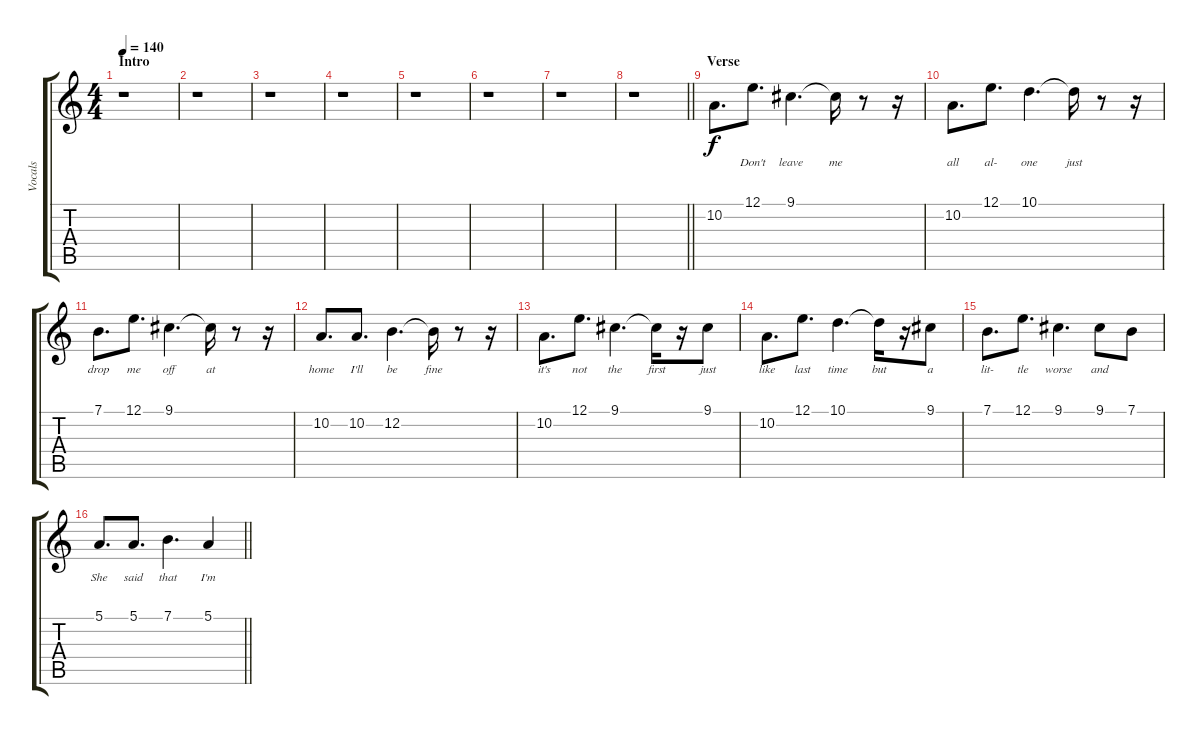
\track ("Vocals" "Vocals") {instrument violin}
\staff {score tabs}
\tuning (E4 B3 G3 D3 A2 E2) {hide}
\ts (4 4)
\section ("" "Intro")
\tempo 140
\clef g2
\ks c
r.1{dy f instrument violin} |
r.1 |
r.1 |
r.1 |
r.1 |
r.1 |
r.1 |
\barLineRight lightlight
r.1 |
\section ("" "Verse")
10.2.8{d lyrics (0 "") lyrics (1 "") lyrics (2 "") lyrics (3 "") lyrics (4 "")} 12.1.8{d lyrics (0 "Don't") lyrics (1 "") lyrics (2 "") lyrics (3 "") lyrics (4 "")} 9.1.4{d lyrics (0 "leave") lyrics (1 "") lyrics (2 "") lyrics (3 "") lyrics (4 "")} 9.1{t}.16{lyrics (0 "me") lyrics (1 "") lyrics (2 "") lyrics (3 "") lyrics (4 "")} r.8 r.16 |
10.2.8{d lyrics (0 "all") lyrics (1 "") lyrics (2 "") lyrics (3 "") lyrics (4 "")} 12.1.8{d lyrics (0 "al-") lyrics (1 "") lyrics (2 "") lyrics (3 "") lyrics (4 "")} 10.1.4{d lyrics (0 "one") lyrics (1 "") lyrics (2 "") lyrics (3 "") lyrics (4 "")} 10.1{t}.16{lyrics (0 "just") lyrics (1 "") lyrics (2 "") lyrics (3 "") lyrics (4 "")} r.8 r.16 |
7.1.8{d lyrics (0 "drop") lyrics (1 "") lyrics (2 "") lyrics (3 "") lyrics (4 "")} 12.1.8{d lyrics (0 "me") lyrics (1 "") lyrics (2 "") lyrics (3 "") lyrics (4 "")} 9.1.4{d lyrics (0 "off") lyrics (1 "") lyrics (2 "") lyrics (3 "") lyrics (4 "")} 9.1{t}.16{lyrics (0 "at") lyrics (1 "") lyrics (2 "") lyrics (3 "") lyrics (4 "")} r.8 r.16 |
10.2.8{d lyrics (0 "home") lyrics (1 "") lyrics (2 "") lyrics (3 "") lyrics (4 "")} 10.2.8{d lyrics (0 "I'll") lyrics (1 "") lyrics (2 "") lyrics (3 "") lyrics (4 "")} 12.2.4{d lyrics (0 "be") lyrics (1 "") lyrics (2 "") lyrics (3 "") lyrics (4 "")} 12.2{t}.16{lyrics (0 "fine") lyrics (1 "") lyrics (2 "") lyrics (3 "") lyrics (4 "")} r.8 r.16 |
10.2.8{d lyrics (0 "it's") lyrics (1 "") lyrics (2 "") lyrics (3 "") lyrics (4 "")} 12.1.8{d lyrics (0 "not") lyrics (1 "") lyrics (2 "") lyrics (3 "") lyrics (4 "")} 9.1.4{d lyrics (0 "the") lyrics (1 "") lyrics (2 "") lyrics (3 "") lyrics (4 "")} 9.1{t}.16{lyrics (0 "first") lyrics (1 "") lyrics (2 "") lyrics (3 "") lyrics (4 "")} r.16 9.1.8{lyrics (0 "just") lyrics (1 "") lyrics (2 "") lyrics (3 "") lyrics (4 "")} |
10.2.8{d lyrics (0 "like") lyrics (1 "") lyrics (2 "") lyrics (3 "") lyrics (4 "")} 12.1.8{d lyrics (0 "last") lyrics (1 "") lyrics (2 "") lyrics (3 "") lyrics (4 "")} 10.1.4{d lyrics (0 "time") lyrics (1 "") lyrics (2 "") lyrics (3 "") lyrics (4 "")} 10.1{t}.16{lyrics (0 "but") lyrics (1 "") lyrics (2 "") lyrics (3 "") lyrics (4 "")} r.16 9.1.8{lyrics (0 "a") lyrics (1 "") lyrics (2 "") lyrics (3 "") lyrics (4 "")} |
7.1.8{d lyrics (0 "lit-") lyrics (1 "") lyrics (2 "") lyrics (3 "") lyrics (4 "")} 12.1.8{d lyrics (0 "tle") lyrics (1 "") lyrics (2 "") lyrics (3 "") lyrics (4 "")} 9.1.4{d lyrics (0 "worse") lyrics (1 "") lyrics (2 "") lyrics (3 "") lyrics (4 "")} 9.1.8{lyrics (0 "and") lyrics (1 "") lyrics (2 "") lyrics (3 "") lyrics (4 "")} 7.1.8{lyrics (0 "") lyrics (1 "") lyrics (2 "") lyrics (3 "") lyrics (4 "")} |
\barLineRight lightlight
5.1.8{d lyrics (0 "She") lyrics (1 "") lyrics (2 "") lyrics (3 "") lyrics (4 "")} 5.1.8{d lyrics (0 "said") lyrics (1 "") lyrics (2 "") lyrics (3 "") lyrics (4 "")} 7.1.4{d lyrics (0 "that") lyrics (1 "") lyrics (2 "") lyrics (3 "") lyrics (4 "")} 5.1.4{lyrics (0 "I'm") lyrics (1 "") lyrics (2 "") lyrics (3 "") lyrics (4 "")}
